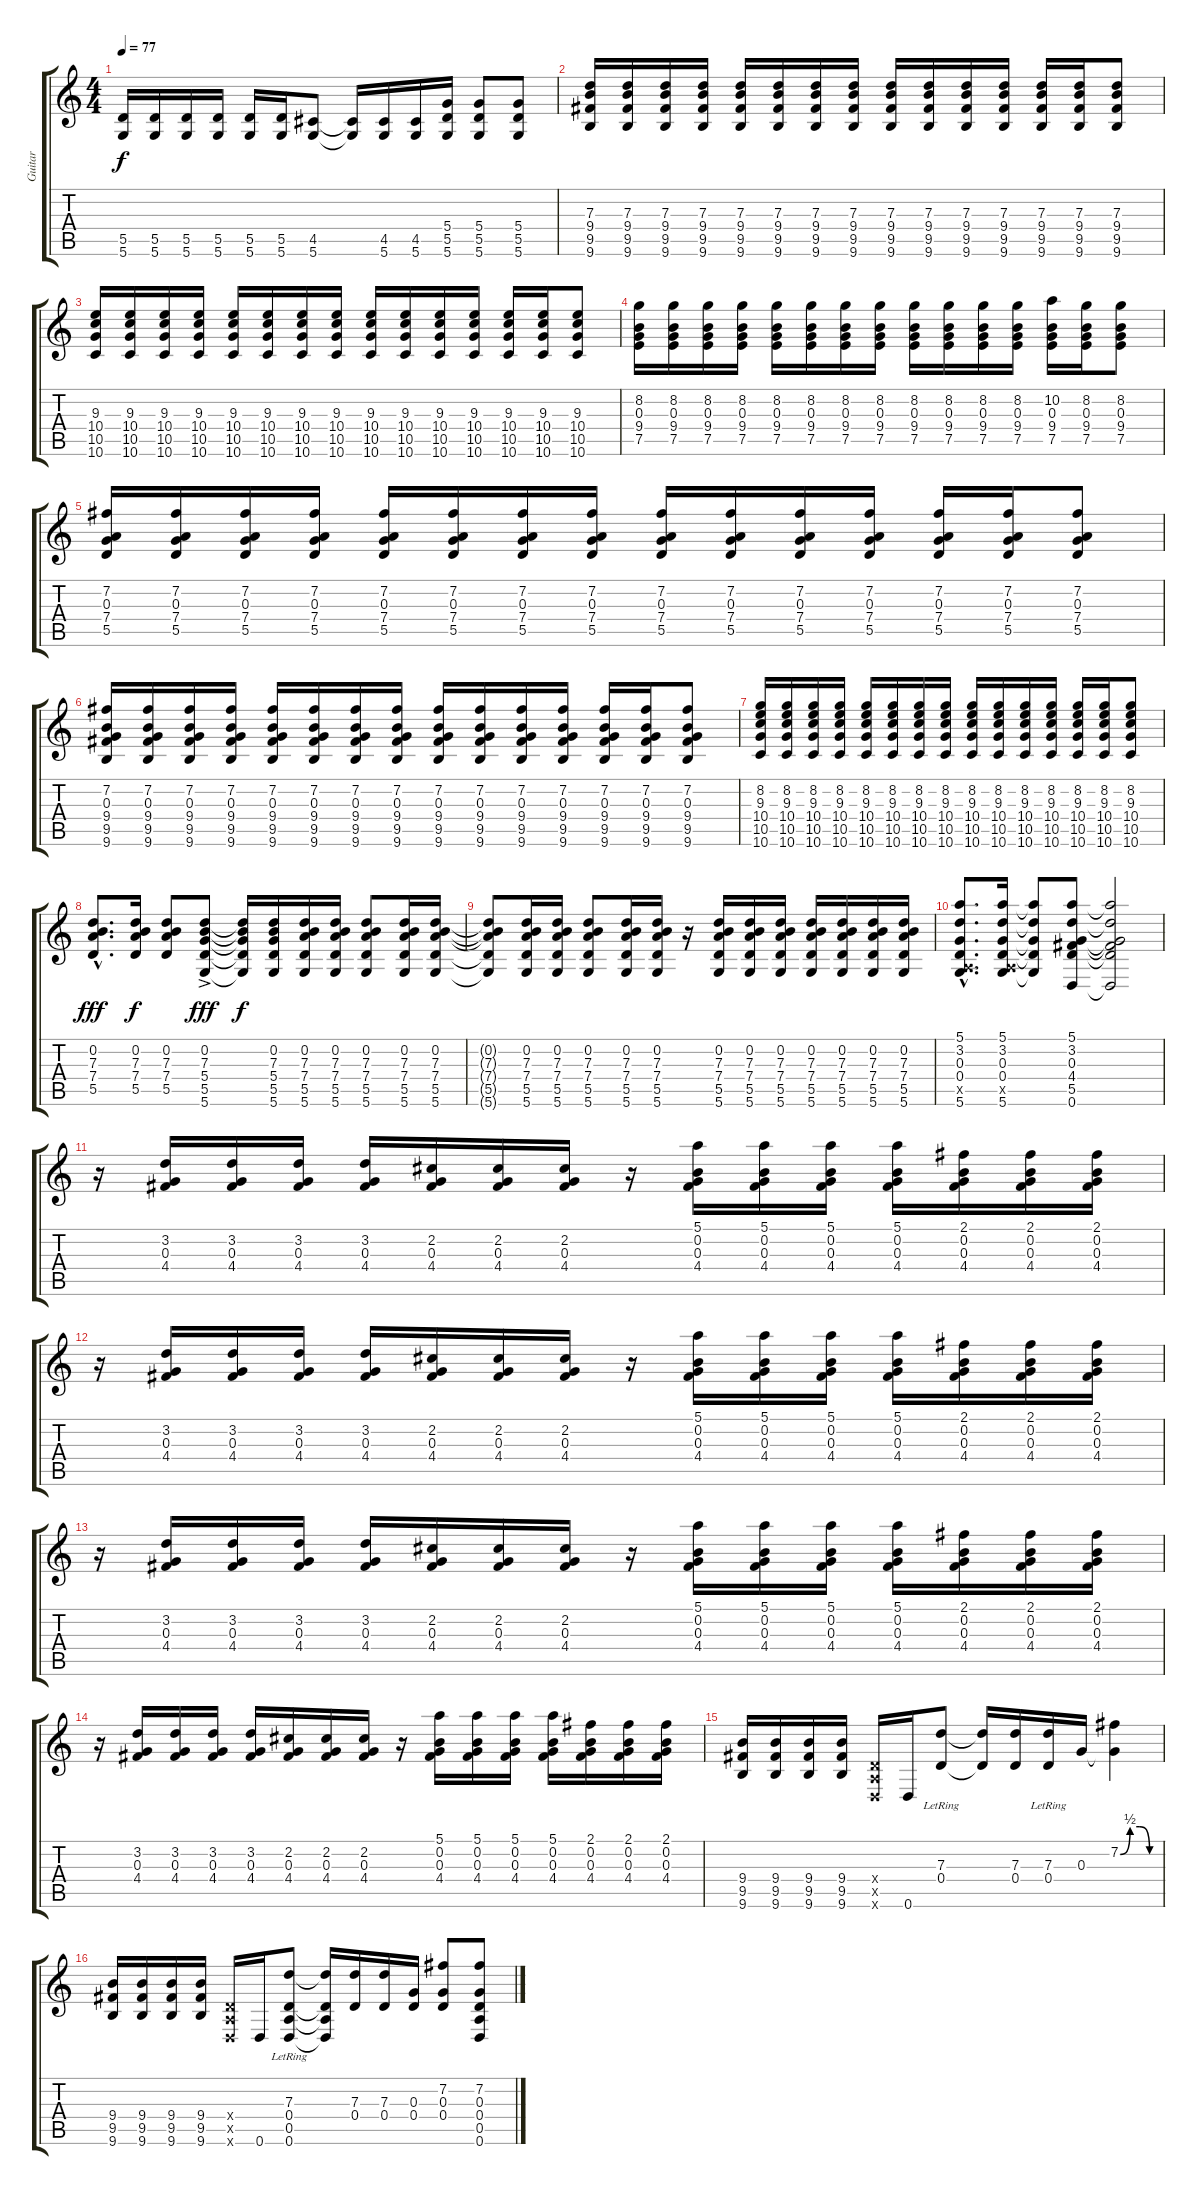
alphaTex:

\track ("Guitar" "Guitar") {instrument electricguitarjazz}
\staff {score tabs}
\tuning (E4 B3 G3 D3 A2 D2) {hide}
\ts (4 4)
\tempo 77
\clef g2
\ks c
(5.5{t} 5.6{t}).16{dy f} (5.5 5.6).16 (5.5 5.6).16 (5.5 5.6).16 (5.5 5.6).16 (5.5 5.6).16 (4.5 5.6).8 (4.5{t} 5.6{t}).16 (4.5 5.6).16 (4.5 5.6).16 (5.4 5.5 5.6).16 (5.4 5.5 5.6).8 (5.4 5.5 5.6).8 |
(7.3 9.4 9.5 9.6).16{instrument electricguitarjazz} (7.3 9.4 9.5 9.6).16 (7.3 9.4 9.5 9.6).16 (7.3 9.4 9.5 9.6).16 (7.3 9.4 9.5 9.6).16 (7.3 9.4 9.5 9.6).16 (7.3 9.4 9.5 9.6).16 (7.3 9.4 9.5 9.6).16 (7.3 9.4 9.5 9.6).16 (7.3 9.4 9.5 9.6).16 (7.3 9.4 9.5 9.6).16 (7.3 9.4 9.5 9.6).16 (7.3 9.4 9.5 9.6).16 (7.3 9.4 9.5 9.6).16 (7.3 9.4 9.5 9.6).8 |
(9.3 10.4 10.5 10.6).16 (9.3 10.4 10.5 10.6).16 (9.3 10.4 10.5 10.6).16 (9.3 10.4 10.5 10.6).16 (9.3 10.4 10.5 10.6).16 (9.3 10.4 10.5 10.6).16 (9.3 10.4 10.5 10.6).16 (9.3 10.4 10.5 10.6).16 (9.3 10.4 10.5 10.6).16 (9.3 10.4 10.5 10.6).16 (9.3 10.4 10.5 10.6).16 (9.3 10.4 10.5 10.6).16 (9.3 10.4 10.5 10.6).16 (9.3 10.4 10.5 10.6).16 (9.3 10.4 10.5 10.6).8 |
(8.2 0.3 9.4 7.5).16 (8.2 0.3 9.4 7.5).16 (8.2 0.3 9.4 7.5).16 (8.2 0.3 9.4 7.5).16 (8.2 0.3 9.4 7.5).16 (8.2 0.3 9.4 7.5).16 (8.2 0.3 9.4 7.5).16 (8.2 0.3 9.4 7.5).16 (8.2 0.3 9.4 7.5).16 (8.2 0.3 9.4 7.5).16 (8.2 0.3 9.4 7.5).16 (8.2 0.3 9.4 7.5).16 (10.2 0.3 9.4 7.5).16 (8.2 0.3 9.4 7.5).16 (8.2 0.3 9.4 7.5).8 |
(7.2 0.3 7.4 5.5).16 (7.2 0.3 7.4 5.5).16 (7.2 0.3 7.4 5.5).16 (7.2 0.3 7.4 5.5).16 (7.2 0.3 7.4 5.5).16 (7.2 0.3 7.4 5.5).16 (7.2 0.3 7.4 5.5).16 (7.2 0.3 7.4 5.5).16 (7.2 0.3 7.4 5.5).16 (7.2 0.3 7.4 5.5).16 (7.2 0.3 7.4 5.5).16 (7.2 0.3 7.4 5.5).16 (7.2 0.3 7.4 5.5).16 (7.2 0.3 7.4 5.5).16 (7.2 0.3 7.4 5.5).8 |
(7.2 0.3 9.4 9.5 9.6).16 (7.2 0.3 9.4 9.5 9.6).16 (7.2 0.3 9.4 9.5 9.6).16 (7.2 0.3 9.4 9.5 9.6).16 (7.2 0.3 9.4 9.5 9.6).16 (7.2 0.3 9.4 9.5 9.6).16 (7.2 0.3 9.4 9.5 9.6).16 (7.2 0.3 9.4 9.5 9.6).16 (7.2 0.3 9.4 9.5 9.6).16 (7.2 0.3 9.4 9.5 9.6).16 (7.2 0.3 9.4 9.5 9.6).16 (7.2 0.3 9.4 9.5 9.6).16 (7.2 0.3 9.4 9.5 9.6).16 (7.2 0.3 9.4 9.5 9.6).16 (7.2 0.3 9.4 9.5 9.6).8 |
(8.2 9.3 10.4 10.5 10.6).16 (8.2 9.3 10.4 10.5 10.6).16 (8.2 9.3 10.4 10.5 10.6).16 (8.2 9.3 10.4 10.5 10.6).16 (8.2 9.3 10.4 10.5 10.6).16 (8.2 9.3 10.4 10.5 10.6).16 (8.2 9.3 10.4 10.5 10.6).16 (8.2 9.3 10.4 10.5 10.6).16 (8.2 9.3 10.4 10.5 10.6).16 (8.2 9.3 10.4 10.5 10.6).16 (8.2 9.3 10.4 10.5 10.6).16 (8.2 9.3 10.4 10.5 10.6).16 (8.2 9.3 10.4 10.5 10.6).16 (8.2 9.3 10.4 10.5 10.6).16 (8.2 9.3 10.4 10.5 10.6).8 |
(0.2{hac} 7.3{hac} 7.4{hac} 5.5{hac}).8{d dy fff} (0.2 7.3 7.4 5.5).16{dy f} (0.2 7.3 7.4 5.5).8 (0.2{ac} 7.3{ac} 5.4{ac} 5.5{ac} 5.6{ac}).8{dy fff} (0.2{t} 7.3{t} 5.4{t} 5.5{t} 5.6{t}).16{dy f} (0.2 7.3 5.4 5.5 5.6).16 (0.2 7.3 7.4 5.5 5.6).16 (0.2 7.3 7.4 5.5 5.6).16 (0.2 7.3 7.4 5.5 5.6).8 (0.2 7.3 7.4 5.5 5.6).16 (0.2 7.3 7.4 5.5 5.6).16 |
(0.2{t} 7.3{t} 7.4{t} 5.5{t} 5.6{t}).8 (0.2 7.3 7.4 5.5 5.6).16 (0.2 7.3 7.4 5.5 5.6).16 (0.2 7.3 7.4 5.5 5.6).8 (0.2 7.3 7.4 5.5 5.6).16 (0.2 7.3 7.4 5.5 5.6).16 r.16 (0.2 7.3 7.4 5.5 5.6).16 (0.2 7.3 7.4 5.5 5.6).16 (0.2 7.3 7.4 5.5 5.6).16 (0.2 7.3 7.4 5.5 5.6).16 (0.2 7.3 7.4 5.5 5.6).16 (0.2 7.3 7.4 5.5 5.6).16 (0.2 7.3 7.4 5.5 5.6).16 |
(5.1{hac} 3.2{hac} 0.3{hac} 0.4{hac} 0.5{hac x} 5.6{hac}).8{d} (5.1 3.2 0.3 0.4 0.5{x} 5.6).16 (5.1{t} 3.2{t} 0.3{t} 0.4{t} 5.6{t}).8 (5.1 3.2 0.3 4.4 5.5 0.6).8 (5.1{t} 3.2{t} 0.3{t} 4.4{t} 5.5{t} 0.6{t}).2 |
r.16 (3.2 0.3 4.4).16 (3.2 0.3 4.4).16 (3.2 0.3 4.4).16 (3.2 0.3 4.4).16 (2.2 0.3 4.4).16 (2.2 0.3 4.4).16 (2.2 0.3 4.4).16 r.16 (5.1 0.2 0.3 4.4).16 (5.1 0.2 0.3 4.4).16 (5.1 0.2 0.3 4.4).16 (5.1 0.2 0.3 4.4).16 (2.1 0.2 0.3 4.4).16 (2.1 0.2 0.3 4.4).16 (2.1 0.2 0.3 4.4).16 |
r.16 (3.2 0.3 4.4).16 (3.2 0.3 4.4).16 (3.2 0.3 4.4).16 (3.2 0.3 4.4).16 (2.2 0.3 4.4).16 (2.2 0.3 4.4).16 (2.2 0.3 4.4).16 r.16 (5.1 0.2 0.3 4.4).16 (5.1 0.2 0.3 4.4).16 (5.1 0.2 0.3 4.4).16 (5.1 0.2 0.3 4.4).16 (2.1 0.2 0.3 4.4).16 (2.1 0.2 0.3 4.4).16 (2.1 0.2 0.3 4.4).16 |
r.16 (3.2 0.3 4.4).16 (3.2 0.3 4.4).16 (3.2 0.3 4.4).16 (3.2 0.3 4.4).16 (2.2 0.3 4.4).16 (2.2 0.3 4.4).16 (2.2 0.3 4.4).16 r.16 (5.1 0.2 0.3 4.4).16 (5.1 0.2 0.3 4.4).16 (5.1 0.2 0.3 4.4).16 (5.1 0.2 0.3 4.4).16 (2.1 0.2 0.3 4.4).16 (2.1 0.2 0.3 4.4).16 (2.1 0.2 0.3 4.4).16 |
r.16 (3.2 0.3 4.4).16 (3.2 0.3 4.4).16 (3.2 0.3 4.4).16 (3.2 0.3 4.4).16 (2.2 0.3 4.4).16 (2.2 0.3 4.4).16 (2.2 0.3 4.4).16 r.16 (5.1 0.2 0.3 4.4).16 (5.1 0.2 0.3 4.4).16 (5.1 0.2 0.3 4.4).16 (5.1 0.2 0.3 4.4).16 (2.1 0.2 0.3 4.4).16 (2.1 0.2 0.3 4.4).16 (2.1 0.2 0.3 4.4).16 |
(9.4 9.5 9.6).16{instrument overdrivenguitar} (9.4 9.5 9.6).16 (9.4 9.5 9.6).16 (9.4 9.5 9.6).16 (0.4{x} 0.5{x} 0.6{x}).16 0.6.16 (7.3{lr} 0.4{lr}).8 (7.3{t} 0.4{t}).16 (7.3 0.4).16 (7.3 0.4{lr}).16 0.3.16 (7.2{be (custom 0 0 15 2 30 2 45 0 60 0)} 0.3{t}).4 |
(9.4 9.5 9.6).16 (9.4 9.5 9.6).16 (9.4 9.5 9.6).16 (9.4 9.5 9.6).16 (0.4{x} 0.5{x} 0.6{x}).16 0.6.16 (7.3 0.4 0.5{lr} 0.6{lr}).8 (7.3{t} 0.4{t} 0.5{t} 0.6{t}).16 (7.3 0.4).16 (7.3 0.4).16 (0.3 0.4).16 (7.2 0.3 0.4).8 (7.2 0.3 0.4 0.5 0.6).8
